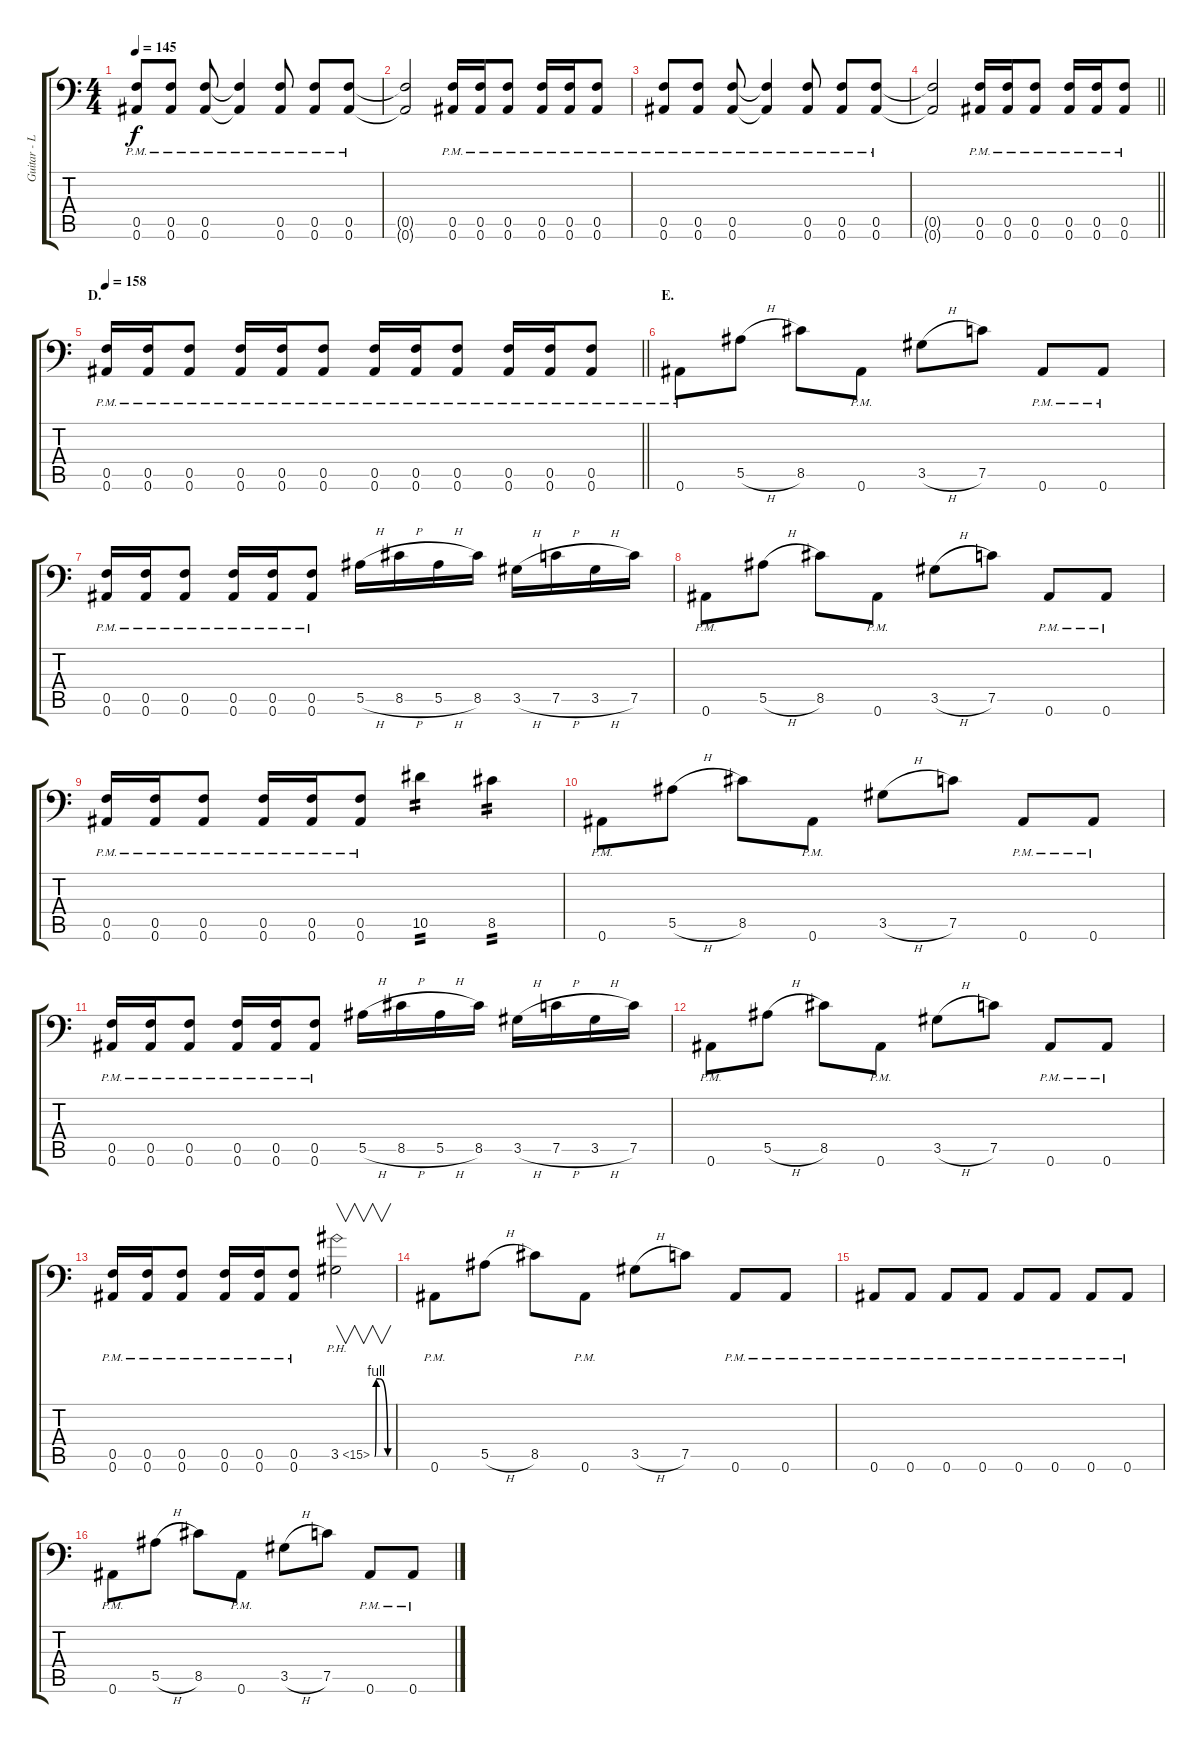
\track ("Guitar - Left" "Guitar - L") {instrument distortionguitar}
\staff {score tabs}
\tuning (C4 G3 Eb3 Bb2 F2 Bb1) {hide}
\ts (4 4)
\tempo 145
\clef f4
\ks c
(0.5{pm} 0.6{pm}).8{dy f} (0.5{pm} 0.6{pm}).8 (0.5{pm} 0.6{pm}).8 (0.5{pm t} 0.6{pm t}).4 (0.5{pm} 0.6{pm}).8 (0.5{pm} 0.6{pm}).8 (0.5{pm} 0.6{pm}).8 |
(0.5{t} 0.6{t}).2 (0.5{pm} 0.6{pm}).16 (0.5{pm} 0.6{pm}).16 (0.5{pm} 0.6{pm}).8 (0.5{pm} 0.6{pm}).16 (0.5{pm} 0.6{pm}).16 (0.5{pm} 0.6{pm}).8 |
(0.5{pm} 0.6{pm}).8 (0.5{pm} 0.6{pm}).8 (0.5{pm} 0.6{pm}).8 (0.5{pm t} 0.6{pm t}).4 (0.5{pm} 0.6{pm}).8 (0.5{pm} 0.6{pm}).8 (0.5{pm} 0.6{pm}).8 |
\barLineRight lightlight
(0.5{t} 0.6{t}).2 (0.5{pm} 0.6{pm}).16 (0.5{pm} 0.6{pm}).16 (0.5{pm} 0.6{pm}).8 (0.5{pm} 0.6{pm}).16 (0.5{pm} 0.6{pm}).16 (0.5{pm} 0.6{pm}).8 |
\section ("" "D.")
\tempo 158
\barLineRight lightlight
(0.5{pm} 0.6{pm}).16 (0.5{pm} 0.6{pm}).16 (0.5{pm} 0.6{pm}).8 (0.5{pm} 0.6{pm}).16 (0.5{pm} 0.6{pm}).16 (0.5{pm} 0.6{pm}).8 (0.5{pm} 0.6{pm}).16 (0.5{pm} 0.6{pm}).16 (0.5{pm} 0.6{pm}).8 (0.5{pm} 0.6{pm}).16 (0.5{pm} 0.6{pm}).16 (0.5{pm} 0.6{pm}).8 |
\section ("" "E.")
0.6{pm}.8 5.5{h}.8 8.5.8 0.6{pm}.8 3.5{h}.8 7.5.8 0.6{pm}.8 0.6{pm}.8 |
(0.5{pm} 0.6{pm}).16 (0.5{pm} 0.6{pm}).16 (0.5{pm} 0.6{pm}).8 (0.5{pm} 0.6{pm}).16 (0.5{pm} 0.6{pm}).16 (0.5{pm} 0.6{pm}).8 5.5{h}.16 8.5{h}.16 5.5{h}.16 8.5.16 3.5{h}.16 7.5{h}.16 3.5{h}.16 7.5.16 |
0.6{pm}.8 5.5{h}.8 8.5.8 0.6{pm}.8 3.5{h}.8 7.5.8 0.6{pm}.8 0.6{pm}.8 |
(0.5{pm} 0.6{pm}).16 (0.5{pm} 0.6{pm}).16 (0.5{pm} 0.6{pm}).8 (0.5{pm} 0.6{pm}).16 (0.5{pm} 0.6{pm}).16 (0.5{pm} 0.6{pm}).8 10.5.4{tp 2} 8.5.4{tp 2} |
0.6{pm}.8 5.5{h}.8 8.5.8 0.6{pm}.8 3.5{h}.8 7.5.8 0.6{pm}.8 0.6{pm}.8 |
(0.5{pm} 0.6{pm}).16 (0.5{pm} 0.6{pm}).16 (0.5{pm} 0.6{pm}).8 (0.5{pm} 0.6{pm}).16 (0.5{pm} 0.6{pm}).16 (0.5{pm} 0.6{pm}).8 5.5{h}.16 8.5{h}.16 5.5{h}.16 8.5.16 3.5{h}.16 7.5{h}.16 3.5{h}.16 7.5.16 |
0.6{pm}.8 5.5{h}.8 8.5.8 0.6{pm}.8 3.5{h}.8 7.5.8 0.6{pm}.8 0.6{pm}.8 |
(0.5{pm} 0.6{pm}).16 (0.5{pm} 0.6{pm}).16 (0.5{pm} 0.6{pm}).8 (0.5{pm} 0.6{pm}).16 (0.5{pm} 0.6{pm}).16 (0.5{pm} 0.6{pm}).8 3.5{be (custom 0 0 5 4 15 4 45 0 60 0) ph 12}.2{v} |
0.6{pm}.8 5.5{h}.8 8.5.8 0.6{pm}.8 3.5{h}.8 7.5.8 0.6{pm}.8 0.6{pm}.8 |
0.6{pm}.8 0.6{pm}.8 0.6{pm}.8 0.6{pm}.8 0.6{pm}.8 0.6{pm}.8 0.6{pm}.8 0.6{pm}.8 |
0.6{pm}.8 5.5{h}.8 8.5.8 0.6{pm}.8 3.5{h}.8 7.5.8 0.6{pm}.8 0.6{pm}.8
